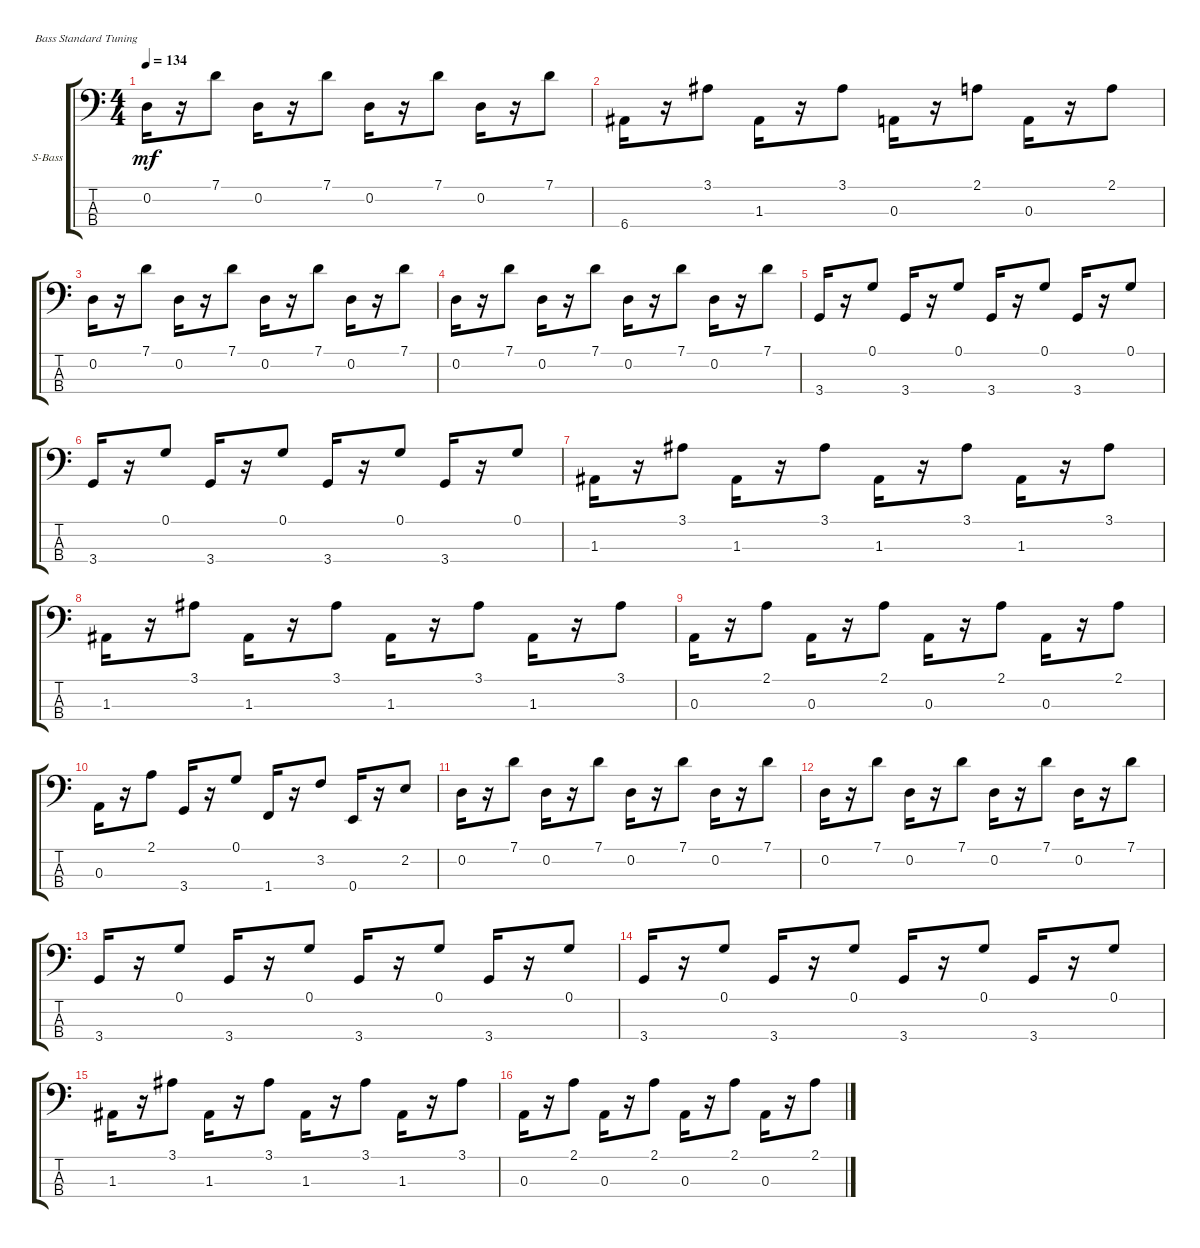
\bracketExtendMode groupsimilarinstruments
\firstSystemTrackNameOrientation horizontal
\otherSystemsTrackNameOrientation horizontal
\track ("EL_Bass_rythm" "S-Bass") {instrument synthbass1}
\staff {score tabs}
\tuning (G2 D2 A1 E1)
\ts (4 4)
\tempo 134
\clef f4
\ks c
0.2.16{dy mf} r.16 7.1.8 0.2.16 r.16 7.1.8 0.2.16 r.16 7.1.8 0.2.16 r.16 7.1.8 |
6.4.16 r.16 3.1.8 1.3.16 r.16 3.1.8 0.3.16 r.16 2.1.8 0.3.16 r.16 2.1.8 |
0.2.16 r.16 7.1.8 0.2.16 r.16 7.1.8 0.2.16 r.16 7.1.8 0.2.16 r.16 7.1.8 |
0.2.16 r.16 7.1.8 0.2.16 r.16 7.1.8 0.2.16 r.16 7.1.8 0.2.16 r.16 7.1.8 |
3.4.16 r.16 0.1.8 3.4.16 r.16 0.1.8 3.4.16 r.16 0.1.8 3.4.16 r.16 0.1.8 |
3.4.16 r.16 0.1.8 3.4.16 r.16 0.1.8 3.4.16 r.16 0.1.8 3.4.16 r.16 0.1.8 |
1.3.16 r.16 3.1.8 1.3.16 r.16 3.1.8 1.3.16 r.16 3.1.8 1.3.16 r.16 3.1.8 |
1.3.16 r.16 3.1.8 1.3.16 r.16 3.1.8 1.3.16 r.16 3.1.8 1.3.16 r.16 3.1.8 |
0.3.16 r.16 2.1.8 0.3.16 r.16 2.1.8 0.3.16 r.16 2.1.8 0.3.16 r.16 2.1.8 |
0.3.16 r.16 2.1.8 3.4.16 r.16 0.1.8 1.4.16 r.16 3.2.8 0.4.16 r.16 2.2.8 |
0.2.16 r.16 7.1.8 0.2.16 r.16 7.1.8 0.2.16 r.16 7.1.8 0.2.16 r.16 7.1.8 |
0.2.16 r.16 7.1.8 0.2.16 r.16 7.1.8 0.2.16 r.16 7.1.8 0.2.16 r.16 7.1.8 |
3.4.16 r.16 0.1.8 3.4.16 r.16 0.1.8 3.4.16 r.16 0.1.8 3.4.16 r.16 0.1.8 |
3.4.16 r.16 0.1.8 3.4.16 r.16 0.1.8 3.4.16 r.16 0.1.8 3.4.16 r.16 0.1.8 |
1.3.16 r.16 3.1.8 1.3.16 r.16 3.1.8 1.3.16 r.16 3.1.8 1.3.16 r.16 3.1.8 |
0.3.16 r.16 2.1.8 0.3.16 r.16 2.1.8 0.3.16 r.16 2.1.8 0.3.16 r.16 2.1.8
